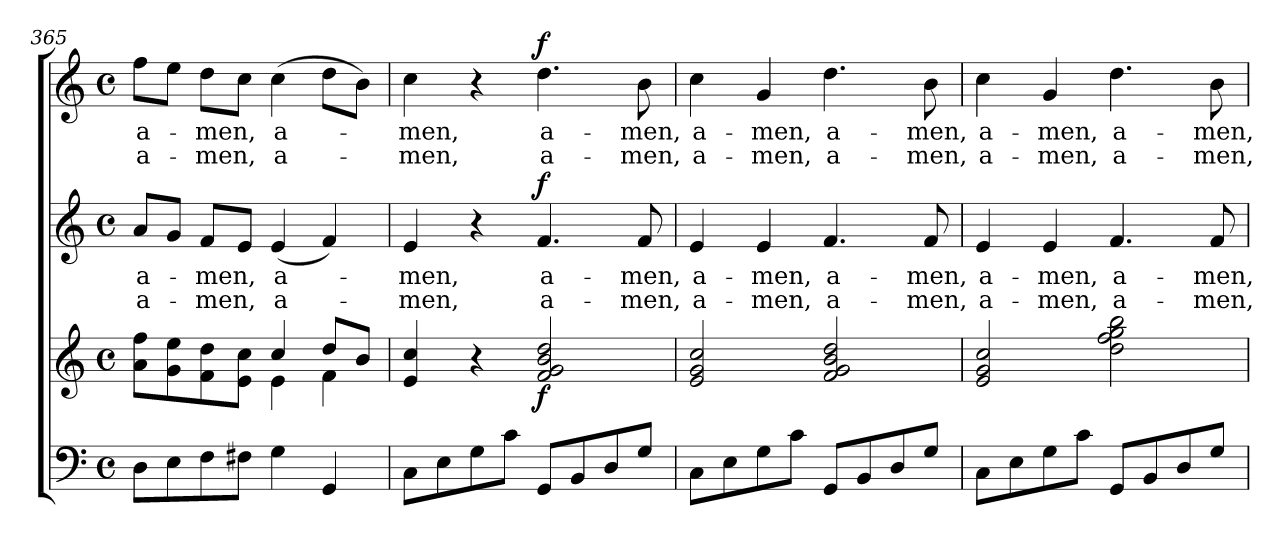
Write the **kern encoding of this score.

**kern	**kern	**dynam	**kern	**text	**text	**dynam	**kern	**text	**text	**dynam
*part3	*part3	*part3	*part2	*part2	*part2	*part2	*part1	*part1	*part1	*part1
*staff4	*staff3	*staff3/4	*staff2	*staff2	*staff2	*staff2	*staff1	*staff1	*staff1	*staff1
*clefF4	*clefG2	*	*clefG2	*	*	*	*clefG2	*	*	*
*k[]	*k[]	*	*k[]	*	*	*	*k[]	*	*	*
*C:	*C:	*	*C:	*	*	*	*C:	*	*	*
*M4/4	*M4/4	*	*M4/4	*	*	*	*M4/4	*	*	*
*met(c)	*met(c)	*	*met(c)	*	*	*	*met(c)	*	*	*
=365	=365	=365	=365	=365	=365	=365	=365	=365	=365	=365
*	*^	*	*	*	*	*	*	*	*	*
!	!	!	!	!	!LO:LY:b	!LO:LY:b	!	!	!LO:LY:b	!LO:LY:b	!
8D\L	8a\ 8ff\L	2ryy	.	8a/L	a-	a-	.	8ff\L	a-	a-	.
8E\	8g\ 8ee\	.	.	8g/J	.	.	.	8ee\J	.	.	.
!	!	!	!	!	!LO:LY:b	!LO:LY:b	!	!	!LO:LY:b	!LO:LY:b	!
8F\	8f\ 8dd\	.	.	8f/L	-men,	-men,	.	8dd\L	-men,	-men,	.
8F#X\J	8e\ 8cc\J	.	.	8e/J	.	.	.	8cc\J	.	.	.
!	!	!	!	!	!LO:LY:b	!LO:LY:b	!	!	!LO:LY:b	!LO:LY:b	!
4G\	4cc/	4e\	.	(<4e/	a-	a-	.	(>4cc\	a-	a-	.
4GG/	8dd/L	4f\	.	4f/)	.	.	.	8dd\L	.	.	.
.	8b/J	.	.	.	.	.	.	8b\J)	.	.	.
*	*v	*v	*	*	*	*	*	*	*	*	*
=366	=366	=366	=366	=366	=366	=366	=366	=366	=366	=366
!	!	!	!	!LO:LY:b	!LO:LY:b	!	!	!LO:LY:b	!LO:LY:b	!
8C\L	4e/ 4cc/	.	4e/	-men,	-men,	.	4cc\	-men,	-men,	.
8E\	.	.	.	.	.	.	.	.	.	.
8G\	4r	.	4r	.	.	.	4r	.	.	.
8c\J	.	.	.	.	.	.	.	.	.	.
!	!	!LO:DY:b	!	!LO:LY:b	!LO:LY:b	!LO:DY:a	!	!LO:LY:b	!LO:LY:b	!LO:DY:a
8GG/L	2f/ 2g/ 2b/ 2dd/	f	4.f/	a-	a-	f	4.dd\	a-	a-	f
8BB/	.	.	.	.	.	.	.	.	.	.
8D/	.	.	.	.	.	.	.	.	.	.
!	!	!	!	!LO:LY:b	!LO:LY:b	!	!	!LO:LY:b	!LO:LY:b	!
8G/J	.	.	8f/	-men,	-men,	.	8b\	-men,	-men,	.
!!LO:LB:g=z
=367	=367	=367	=367	=367	=367	=367	=367	=367	=367	=367
!	!	!	!	!LO:LY:b	!LO:LY:b	!	!	!LO:LY:b	!LO:LY:b	!
8C\L	2e/ 2g/ 2cc/	.	4e/	a-	a-	.	4cc\	a-	a-	.
8E\	.	.	.	.	.	.	.	.	.	.
!	!	!	!	!LO:LY:b	!LO:LY:b	!	!	!LO:LY:b	!LO:LY:b	!
8G\	.	.	4e/	-men,	-men,	.	4g/	-men,	-men,	.
8c\J	.	.	.	.	.	.	.	.	.	.
!	!	!	!	!LO:LY:b	!LO:LY:b	!	!	!LO:LY:b	!LO:LY:b	!
8GG/L	2f/ 2g/ 2b/ 2dd/	.	4.f/	a-	a-	.	4.dd\	a-	a-	.
8BB/	.	.	.	.	.	.	.	.	.	.
8D/	.	.	.	.	.	.	.	.	.	.
!	!	!	!	!LO:LY:b	!LO:LY:b	!	!	!LO:LY:b	!LO:LY:b	!
8G/J	.	.	8f/	-men,	-men,	.	8b\	-men,	-men,	.
=368	=368	=368	=368	=368	=368	=368	=368	=368	=368	=368
!	!	!	!	!LO:LY:b	!LO:LY:b	!	!	!LO:LY:b	!LO:LY:b	!
8C\L	2e/ 2g/ 2cc/	.	4e/	a-	a-	.	4cc\	a-	a-	.
8E\	.	.	.	.	.	.	.	.	.	.
!	!	!	!	!LO:LY:b	!LO:LY:b	!	!	!LO:LY:b	!LO:LY:b	!
8G\	.	.	4e/	-men,	-men,	.	4g/	-men,	-men,	.
8c\J	.	.	.	.	.	.	.	.	.	.
!	!	!	!	!LO:LY:b	!LO:LY:b	!	!	!LO:LY:b	!LO:LY:b	!
8GG/L	2dd\ 2ff\ 2gg\ 2bb\	.	4.f/	a-	a-	.	4.dd\	a-	a-	.
8BB/	.	.	.	.	.	.	.	.	.	.
8D/	.	.	.	.	.	.	.	.	.	.
!	!	!	!	!LO:LY:b	!LO:LY:b	!	!	!LO:LY:b	!LO:LY:b	!
8G/J	.	.	8f/	-men,	-men,	.	8b\	-men,	-men,	.
=	=	=	=	=	=	=	=	=	=	=
*-	*-	*-	*-	*-	*-	*-	*-	*-	*-	*-
